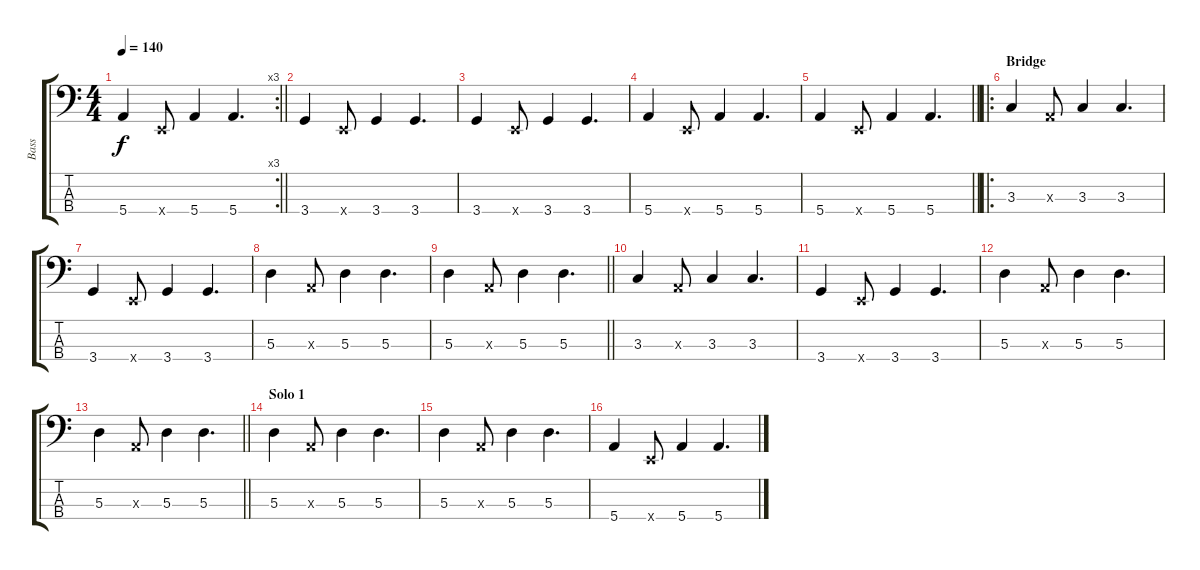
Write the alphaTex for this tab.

\track ("Bass" "Bass") {instrument electricbassfinger}
\staff {score tabs}
\tuning (G2 D2 A1 E1) {hide}
\rc 3
\ts (4 4)
\tempo 140
\clef f4
\barLineRight lightlight
\ks c
5.4.4{dy f} 0.4{x}.8 5.4.4 5.4.4{d} |
3.4.4 0.4{x}.8 3.4.4 3.4.4{d} |
3.4.4 0.4{x}.8 3.4.4 3.4.4{d} |
5.4.4 0.4{x}.8 5.4.4 5.4.4{d} |
\barLineRight lightlight
5.4.4 0.4{x}.8 5.4.4 5.4.4{d} |
\ro
\section ("" "Bridge")
3.3.4 0.3{x}.8 3.3.4 3.3.4{d} |
3.4.4 0.4{x}.8 3.4.4 3.4.4{d} |
5.3.4 0.3{x}.8 5.3.4 5.3.4{d} |
\barLineRight lightlight
5.3.4 0.3{x}.8 5.3.4 5.3.4{d} |
3.3.4 0.3{x}.8 3.3.4 3.3.4{d} |
3.4.4 0.4{x}.8 3.4.4 3.4.4{d} |
5.3.4 0.3{x}.8 5.3.4 5.3.4{d} |
\barLineRight lightlight
5.3.4 0.3{x}.8 5.3.4 5.3.4{d} |
\section ("" "Solo 1")
5.3.4 0.3{x}.8 5.3.4 5.3.4{d} |
5.3.4 0.3{x}.8 5.3.4 5.3.4{d} |
5.4.4 0.4{x}.8 5.4.4 5.4.4{d}
